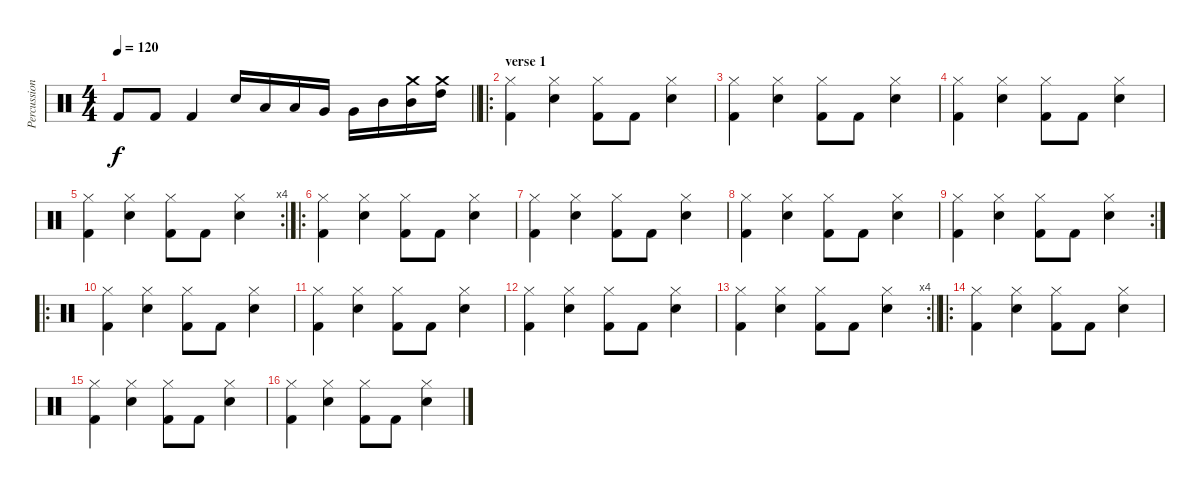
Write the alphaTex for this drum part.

\track ("Percussions" "Percussion") {instrument percussion}
\staff {score}
\articulation defaults
\ts (4 4)
\tempo 120
\clef neutral
\barLineRight lightlight
\ks c "Kick (hit) 2".8{dy f} "Kick (hit) 2".8 "Kick (hit) 2".4 "Electric Snare (hit)".16 "Low Tom (hit)".16 "Low Tom (hit)".16 "Very Low Tom (hit)".16 "Very Low Tom (hit)".16 "Mid Tom (hit)".16
("Mid Tom (hit)" "Crash medium (hit)"{t}).16 ("High Tom (hit)" "Crash medium (hit)").16 |
\ro
\section ("" "verse 1")
("Kick (hit) 2" "Hi-Hat (closed)").4 ("Electric Snare (hit)" "Hi-Hat (closed)").4 ("Kick (hit) 2" "Hi-Hat (closed)").8 "Kick (hit) 2".8 ("Electric Snare (hit)" "Hi-Hat (closed)").4 |
("Kick (hit) 2" "Hi-Hat (closed)").4 ("Electric Snare (hit)" "Hi-Hat (closed)").4 ("Kick (hit) 2" "Hi-Hat (closed)").8 "Kick (hit) 2".8 ("Electric Snare (hit)" "Hi-Hat (closed)").4 |
("Kick (hit) 2" "Hi-Hat (closed)").4 ("Electric Snare (hit)" "Hi-Hat (closed)").4 ("Kick (hit) 2" "Hi-Hat (closed)").8 "Kick (hit) 2".8 ("Electric Snare (hit)" "Hi-Hat (closed)").4 |
\rc 4
("Kick (hit) 2" "Hi-Hat (closed)").4 ("Electric Snare (hit)" "Hi-Hat (closed)").4 ("Kick (hit) 2" "Hi-Hat (closed)").8 "Kick (hit) 2".8 ("Electric Snare (hit)" "Hi-Hat (closed)").4 |
\ro
("Kick (hit) 2" "Hi-Hat (closed)").4 ("Electric Snare (hit)" "Hi-Hat (closed)").4 ("Kick (hit) 2" "Hi-Hat (closed)").8 "Kick (hit) 2".8 ("Electric Snare (hit)" "Hi-Hat (closed)").4 |
("Kick (hit) 2" "Hi-Hat (closed)").4 ("Electric Snare (hit)" "Hi-Hat (closed)").4 ("Kick (hit) 2" "Hi-Hat (closed)").8 "Kick (hit) 2".8 ("Electric Snare (hit)" "Hi-Hat (closed)").4 |
("Kick (hit) 2" "Hi-Hat (closed)").4 ("Electric Snare (hit)" "Hi-Hat (closed)").4 ("Kick (hit) 2" "Hi-Hat (closed)").8 "Kick (hit) 2".8 ("Electric Snare (hit)" "Hi-Hat (closed)").4 |
\rc 2
("Kick (hit) 2" "Hi-Hat (closed)").4 ("Electric Snare (hit)" "Hi-Hat (closed)").4 ("Kick (hit) 2" "Hi-Hat (closed)").8 "Kick (hit) 2".8 ("Electric Snare (hit)" "Hi-Hat (closed)").4 |
\ro
("Kick (hit) 2" "Hi-Hat (closed)").4 ("Electric Snare (hit)" "Hi-Hat (closed)").4 ("Kick (hit) 2" "Hi-Hat (closed)").8 "Kick (hit) 2".8 ("Electric Snare (hit)" "Hi-Hat (closed)").4 |
("Kick (hit) 2" "Hi-Hat (closed)").4 ("Electric Snare (hit)" "Hi-Hat (closed)").4 ("Kick (hit) 2" "Hi-Hat (closed)").8 "Kick (hit) 2".8 ("Electric Snare (hit)" "Hi-Hat (closed)").4 |
("Kick (hit) 2" "Hi-Hat (closed)").4 ("Electric Snare (hit)" "Hi-Hat (closed)").4 ("Kick (hit) 2" "Hi-Hat (closed)").8 "Kick (hit) 2".8 ("Electric Snare (hit)" "Hi-Hat (closed)").4 |
\rc 4
\barLineRight lightlight
("Kick (hit) 2" "Hi-Hat (closed)").4 ("Electric Snare (hit)" "Hi-Hat (closed)").4 ("Kick (hit) 2" "Hi-Hat (closed)").8 "Kick (hit) 2".8 ("Electric Snare (hit)" "Hi-Hat (closed)").4 |
\ro
("Kick (hit) 2" "Hi-Hat (closed)").4 ("Electric Snare (hit)" "Hi-Hat (closed)").4 ("Kick (hit) 2" "Hi-Hat (closed)").8 "Kick (hit) 2".8 ("Electric Snare (hit)" "Hi-Hat (closed)").4 |
("Kick (hit) 2" "Hi-Hat (closed)").4 ("Electric Snare (hit)" "Hi-Hat (closed)").4 ("Kick (hit) 2" "Hi-Hat (closed)").8 "Kick (hit) 2".8 ("Electric Snare (hit)" "Hi-Hat (closed)").4 |
("Kick (hit) 2" "Hi-Hat (closed)").4 ("Electric Snare (hit)" "Hi-Hat (closed)").4 ("Kick (hit) 2" "Hi-Hat (closed)").8 "Kick (hit) 2".8 ("Electric Snare (hit)" "Hi-Hat (closed)").4
